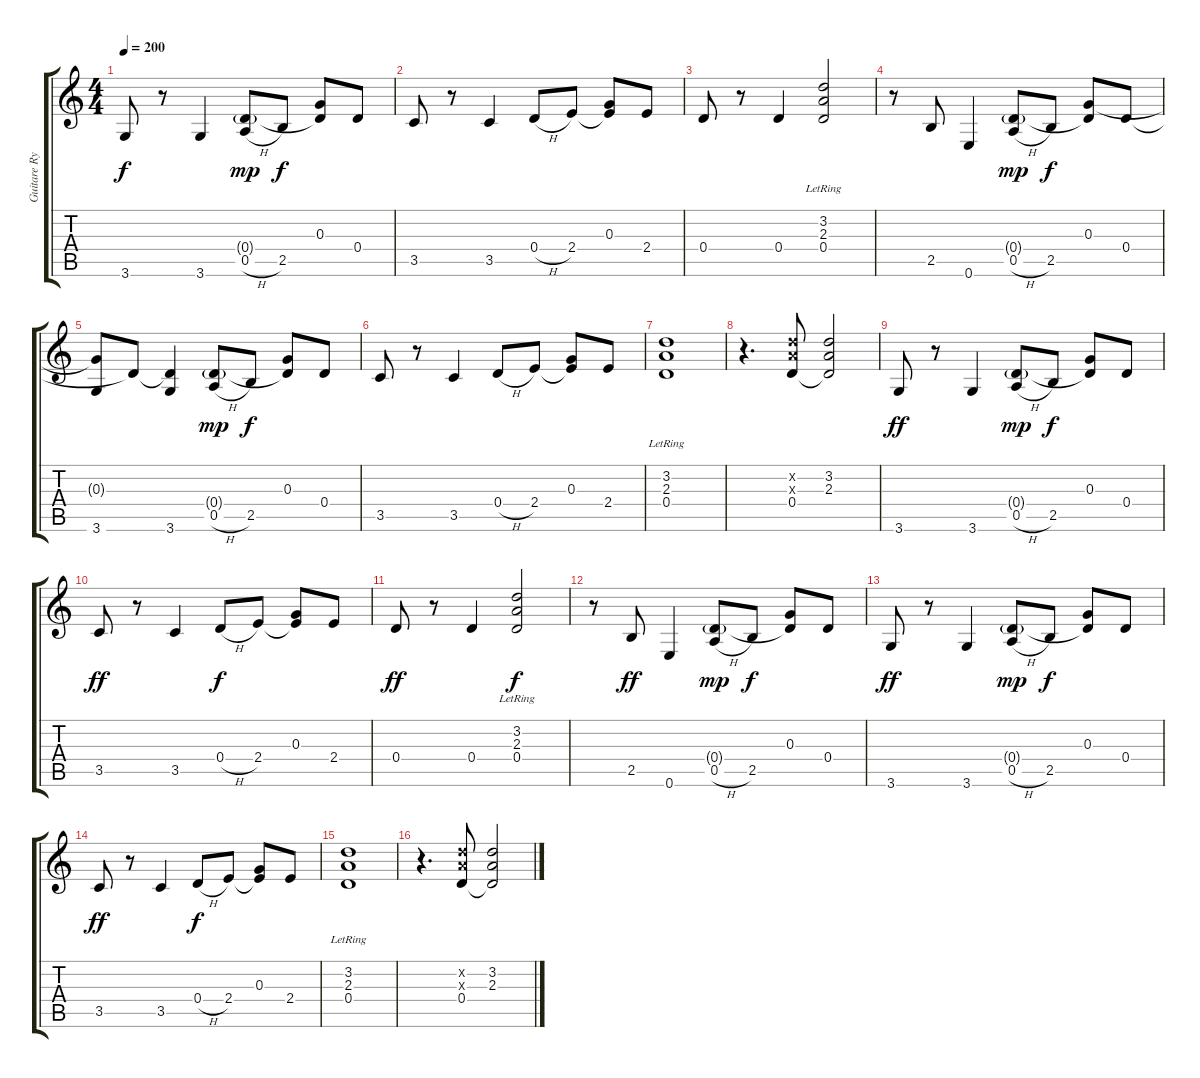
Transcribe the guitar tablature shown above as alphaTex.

\track ("Guitare Rythme" "Guitare Ry") {instrument overdrivenguitar}
\staff {score tabs}
\tuning (E4 B3 G3 D3 A2 E2) {hide}
\ts (4 4)
\tempo 200
\clef g2
\ks c
3.6.8{dy f volume 11} r.8 3.6.4 (0.4{g} 0.5{h}).8{dy mp} 2.5.8{dy f} (0.3 0.4{t}).8 0.4.8 |
3.5.8 r.8 3.5.4 0.4{h}.8 2.4.8 (0.3 2.4{t}).8 2.4.8 |
0.4.8 r.8 0.4.4 (3.2{lr} 2.3 0.4).2 |
r.8 2.5.8 0.6.4 (0.4{g} 0.5{h}).8{dy mp} 2.5.8{dy f} (0.3 0.4{t}).8 0.4.8 |
(0.3{t} 3.6).8 0.4{t}.8 (0.4{t} 3.6).4 (0.4{g} 0.5{h}).8{dy mp} 2.5.8{dy f} (0.3 0.4{t}).8 0.4.8 |
3.5.8 r.8 3.5.4 0.4{h}.8 2.4.8 (0.3 2.4{t}).8 2.4.8 |
(3.2{lr} 2.3 0.4).1 |
r.4{d} (3.2{x} 2.3{x} 0.4).8 (3.2 2.3 0.4{t}).2 |
3.6.8{dy ff} r.8 3.6.4 (0.4{g} 0.5{h}).8{dy mp} 2.5.8{dy f} (0.3 0.4{t}).8 0.4.8 |
3.5.8{dy ff} r.8 3.5.4 0.4{h}.8{dy f} 2.4.8 (0.3 2.4{t}).8 2.4.8 |
0.4.8{dy ff} r.8 0.4.4 (3.2{lr} 2.3 0.4).2{dy f} |
r.8 2.5.8{dy ff} 0.6.4 (0.4{g} 0.5{h}).8{dy mp} 2.5.8{dy f} (0.3 0.4{t}).8 0.4.8 |
3.6.8{dy ff} r.8 3.6.4 (0.4{g} 0.5{h}).8{dy mp} 2.5.8{dy f} (0.3 0.4{t}).8 0.4.8 |
3.5.8{dy ff} r.8 3.5.4 0.4{h}.8{dy f} 2.4.8 (0.3 2.4{t}).8 2.4.8 |
(3.2{lr} 2.3{lr} 0.4{lr}).1 |
r.4{d} (3.2{x} 2.3{x} 0.4).8 (3.2 2.3 0.4{t}).2
